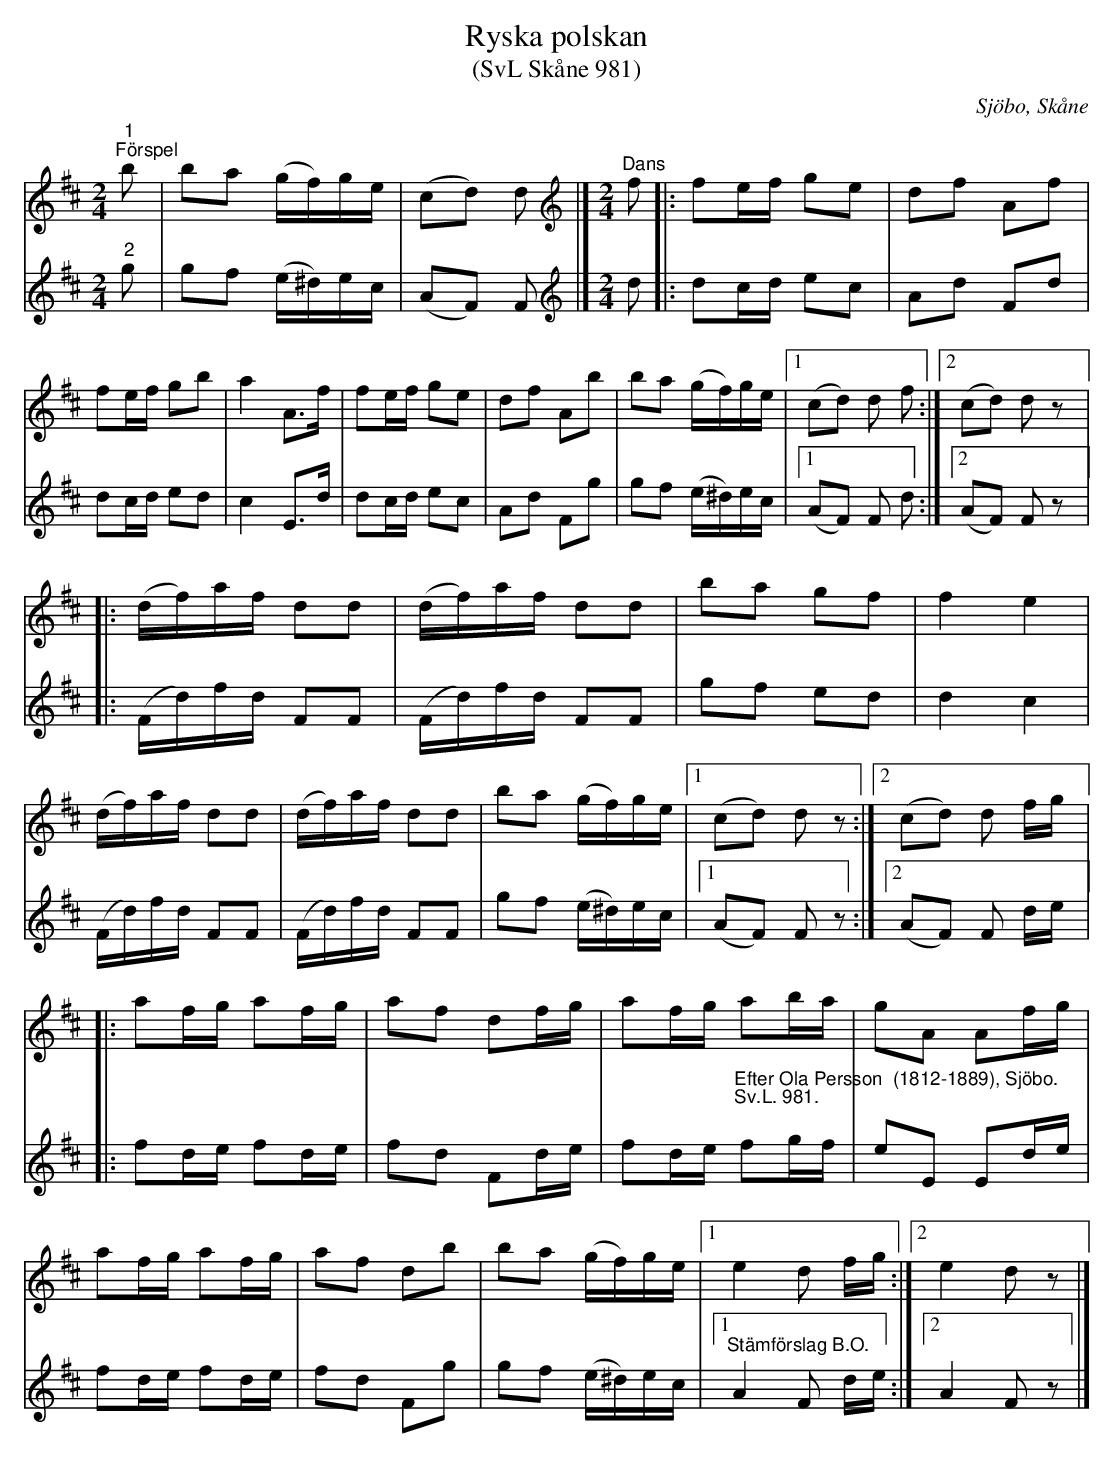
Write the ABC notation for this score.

X:1
T:Ryska polskan
T:(SvL Skåne 981)
O:Sjöbo, Skåne
L:1/8
M:2/4
K:D
V:1
"^1""^Förspel" b | ba (g/f/)g/e/ | (cd) d |][K:D][M:2/4][K:treble]"^Dans" f |: fe/f/ ge | df Af |
fe/f/ gb | a2 A>f | fe/f/ ge | df Ab | ba (g/f/)g/e/ |1 (cd) d f :|2 (cd) d z |:
(d/f/)a/f/ dd | (d/f/)a/f/ dd | ba gf | f2 e2 |
(d/f/)a/f/ dd | (d/f/)a/f/ dd | ba (g/f/)g/e/ |1 (cd) d z :|2 (cd) d f/g/ |:
af/g/ af/g/ | af df/g/ | af/g/ ab/a/ | gA Af/g/ |
af/g/ af/g/ | af db | ba (g/f/)g/e/ |1 e2 d f/g/ :|2 e2 d z |]
V:2
"^2" g | gf (e/^d/)e/c/ | (AF) F |][K:D][M:2/4][K:treble] d |: dc/d/ ec | Ad Fd | dc/d/ ed |
c2 E>d | dc/d/ ec | Ad Fg | gf (e/^d/)e/c/ |1 (AF) F d :|2 (AF) F z |: (F/d/)f/d/ FF |
(F/d/)f/d/ FF | gf ed | d2 c2 | (F/d/)f/d/ FF | (F/d/)f/d/ FF | gf (e/^d/)e/c/ |1 (AF) F z :|2 (AF) F d/e/ |:
fd/e/ fd/e/ | fd Fd/e/ | fd/e/"^Efter Ola Persson  (1812-1889), Sjöbo.""^Sv.L. 981." fg/f/ | eE Ed/e/ |
fd/e/ fd/e/ | fd Fg | gf (e/^d/)e/c/ |1 "^Stämförslag B.O." A2 F d/e/ :|2 A2 F z |]
